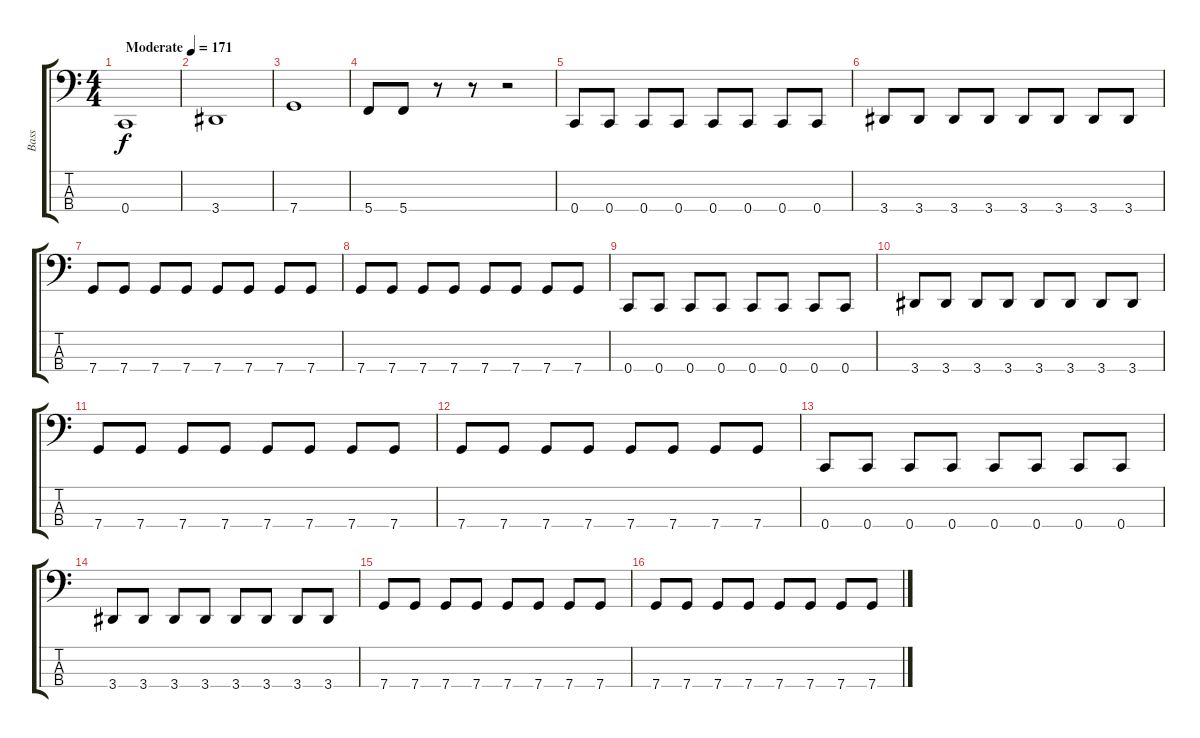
\track ("Bass" "Bass") {instrument electricbassfinger}
\staff {score tabs}
\tuning (F2 C2 G1 C1) {hide}
\ts (4 4)
\tempo (171 "Moderate")
\clef f4
\ks c
0.4.1{dy f instrument electricbassfinger} |
3.4.1 |
7.4.1 |
5.4.8 5.4.8 r.8 r.8 r.2 |
0.4.8 0.4.8 0.4.8 0.4.8 0.4.8 0.4.8 0.4.8 0.4.8 |
3.4.8 3.4.8 3.4.8 3.4.8 3.4.8 3.4.8 3.4.8 3.4.8 |
7.4.8 7.4.8 7.4.8 7.4.8 7.4.8 7.4.8 7.4.8 7.4.8 |
7.4.8 7.4.8 7.4.8 7.4.8 7.4.8 7.4.8 7.4.8 7.4.8 |
0.4.8 0.4.8 0.4.8 0.4.8 0.4.8 0.4.8 0.4.8 0.4.8 |
3.4.8 3.4.8 3.4.8 3.4.8 3.4.8 3.4.8 3.4.8 3.4.8 |
7.4.8 7.4.8 7.4.8 7.4.8 7.4.8 7.4.8 7.4.8 7.4.8 |
7.4.8 7.4.8 7.4.8 7.4.8 7.4.8 7.4.8 7.4.8 7.4.8 |
0.4.8 0.4.8 0.4.8 0.4.8 0.4.8 0.4.8 0.4.8 0.4.8 |
3.4.8 3.4.8 3.4.8 3.4.8 3.4.8 3.4.8 3.4.8 3.4.8 |
7.4.8 7.4.8 7.4.8 7.4.8 7.4.8 7.4.8 7.4.8 7.4.8 |
7.4.8 7.4.8 7.4.8 7.4.8 7.4.8 7.4.8 7.4.8 7.4.8
